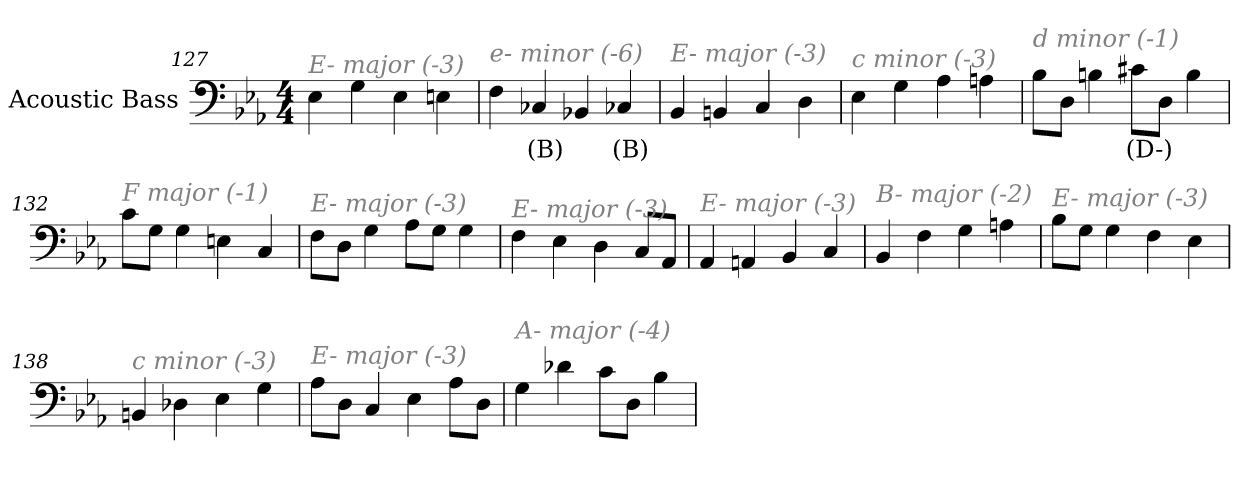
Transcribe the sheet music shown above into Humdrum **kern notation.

**kern	**text
*part1	*part1
*staff1	*staff1
*I"Acoustic Bass	*
*clefF4	*
*ITrd7c12	*
*k[b-e-a-]	*
*E-:	*
*M4/4	*
=127	=127
!LO:TX:i:color=#808080:t=E- major (-3)	!
4EE-	.
4GG	.
4EE-	.
4EEn	.
=128	=128
!LO:TX:i:color=#808080:t=e- minor (-6)	!
4FF	.
4CC-Xi	(B)
4BBB-X	.
4CC-Xi	(B)
=129	=129
!LO:TX:i:color=#808080:t=E- major (-3)	!
4BBB-	.
4BBBn	.
4CC	.
4DD	.
=130	=130
!LO:TX:i:color=#808080:t=c minor (-3)	!
4EE-	.
4GG	.
4AA-	.
4AAn	.
=131	=131
!LO:TX:i:color=#808080:t=d minor (-1)	!
8BB-L	.
8DDJ	.
4BBn	.
8C#XiL	(D-)
8DDJ	.
4BB	.
=132	=132
!LO:TX:i:color=#808080:t=F major (-1)	!
8CL	.
8GGJ	.
4GG	.
4EEn	.
4CC	.
=133	=133
!LO:TX:i:color=#808080:t=E- major (-3)	!
8FFL	.
8DDJ	.
4GG	.
8AA-L	.
8GGJ	.
4GG	.
=134	=134
!LO:TX:i:color=#808080:t=E- major (-3)	!
4FF	.
4EE-	.
4DD	.
8CCL	.
8AAA-J	.
=135	=135
!LO:TX:i:color=#808080:t=E- major (-3)	!
4AAA-	.
4AAAn	.
4BBB-	.
4CC	.
=136	=136
!LO:TX:i:color=#808080:t=B- major (-2)	!
4BBB-	.
4FF	.
4GG	.
4AAn	.
=137	=137
!LO:TX:i:color=#808080:t=E- major (-3)	!
8BB-L	.
8GGJ	.
4GG	.
4FF	.
4EE-	.
=138	=138
!LO:TX:i:color=#808080:t=c minor (-3)	!
4BBBn	.
4DD-X	.
4EE-	.
4GG	.
=139	=139
!LO:TX:i:color=#808080:t=E- major (-3)	!
8AA-L	.
8DDJ	.
4CC	.
4EE-	.
8AA-L	.
8DDJ	.
=140	=140
!LO:TX:i:color=#808080:t=A- major (-4)	!
4GG	.
4D-X	.
8CL	.
8DDJ	.
4BB-	.
=	=
*-	*-
